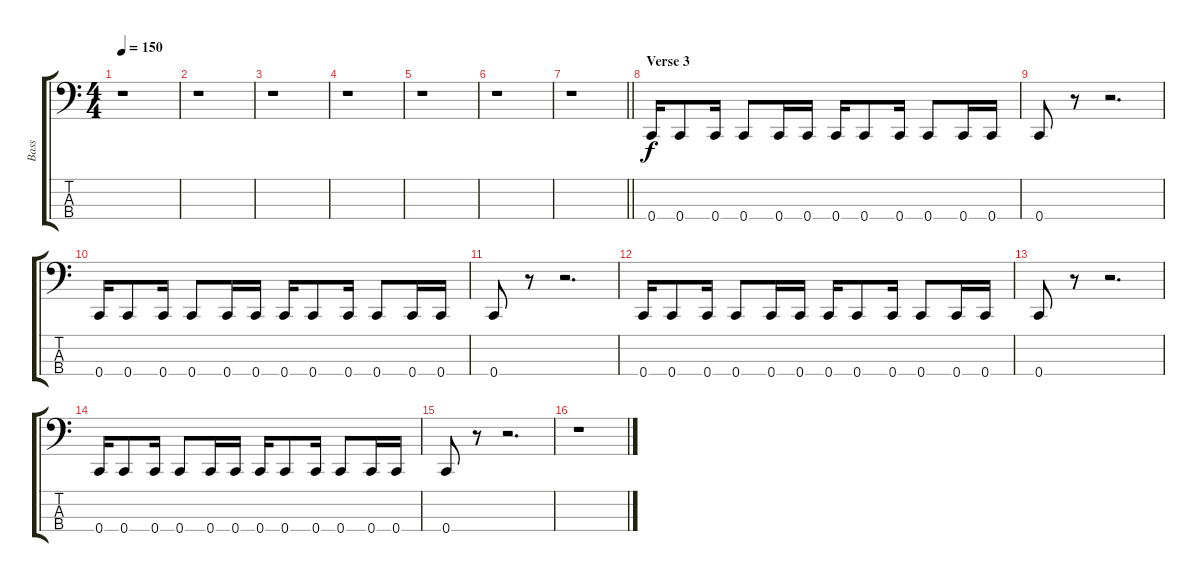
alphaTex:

\track ("Bass" "Bass") {instrument electricbasspick}
\staff {score tabs}
\tuning (F2 C2 G1 C1) {hide}
\ts (4 4)
\tempo 150
\clef f4
\ks c
r.1{dy f} |
r.1 |
r.1 |
r.1 |
r.1 |
r.1 |
\barLineRight lightlight
r.1 |
\section ("" "Verse 3")
0.4.16 0.4.8 0.4.16 0.4.8 0.4.16 0.4.16 0.4.16 0.4.8 0.4.16 0.4.8 0.4.16 0.4.16 |
0.4.8 r.8 r.2{d} |
0.4.16 0.4.8 0.4.16 0.4.8 0.4.16 0.4.16 0.4.16 0.4.8 0.4.16 0.4.8 0.4.16 0.4.16 |
0.4.8 r.8 r.2{d} |
0.4.16 0.4.8 0.4.16 0.4.8 0.4.16 0.4.16 0.4.16 0.4.8 0.4.16 0.4.8 0.4.16 0.4.16 |
0.4.8 r.8 r.2{d} |
0.4.16 0.4.8 0.4.16 0.4.8 0.4.16 0.4.16 0.4.16 0.4.8 0.4.16 0.4.8 0.4.16 0.4.16 |
0.4.8 r.8 r.2{d} |
r.1
